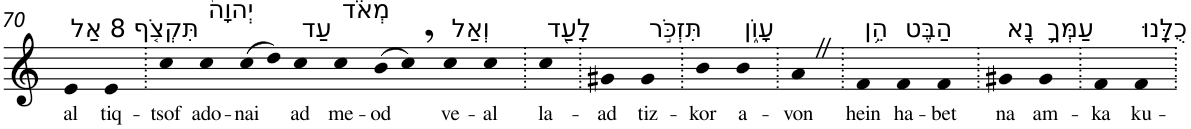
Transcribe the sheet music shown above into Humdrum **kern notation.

**kern	**text
*part1	*part1
*staff1	*staff1
*I"Piano	*
*I'Pno	*
!!LO:PB:g=z
*clefG2	*
*k[]	*
=70	=70
!LO:TX:a:t=8 אַל	!
!	!LO:LY:b
4e	al
!LO:TX:a:t=תִּקְצֹ֤ף	!
!	!LO:LY:b
4e	tiq-
=71.	=71.
!	!LO:LY:b
4cc	-tsof
!LO:TX:a:t=יְהוָה֙	!
!	!LO:LY:b
4cc	ado-
!	!LO:LY:b
(8cc	-nai
8dd)	.
!LO:TX:a:t=עַד	!
!	!LO:LY:b
4cc	ad
!LO:TX:a:t=מְאֹ֔ד	!
!	!LO:LY:b
4cc	me-
!	!LO:LY:b
(8b	-od
8cc,)	.
!LO:TX:a:t=וְאַל	!
!	!LO:LY:b
4cc	ve-
!	!LO:LY:b
4cc	-al
=72.	=72.
!LO:TX:a:t=לָעַ֖ד	!
!	!LO:LY:b
4cc	la-
=73.	=73.
!	!LO:LY:b
4g#X	-ad
!LO:TX:a:t=תִּזְכֹּ֣ר	!
!	!LO:LY:b
4g#	tiz-
=74.	=74.
!	!LO:LY:b
4b	-kor
!LO:TX:a:t=עָוֺ֑ן	!
!	!LO:LY:b
4b	a-
=75.	=75.
!	!LO:LY:b
4aZ	-von
=76.	=76.
!LO:TX:a:t=הֵ֥ן	!
!	!LO:LY:b
4f	hein
!LO:TX:a:t=הַבֶּט	!
!	!LO:LY:b
4f	ha-
!	!LO:LY:b
4f	-bet
=77.	=77.
!LO:TX:a:t=נָ֖א	!
!	!LO:LY:b
4g#X	na
!LO:TX:a:t=עַמְּךָ֥	!
!	!LO:LY:b
4g#	am-
=78.	=78.
!	!LO:LY:b
4f	-ka
!LO:TX:a:t=כֻלָּֽנוּ	!
!	!LO:LY:b
4f	ku-
=.	=.
*-	*-
